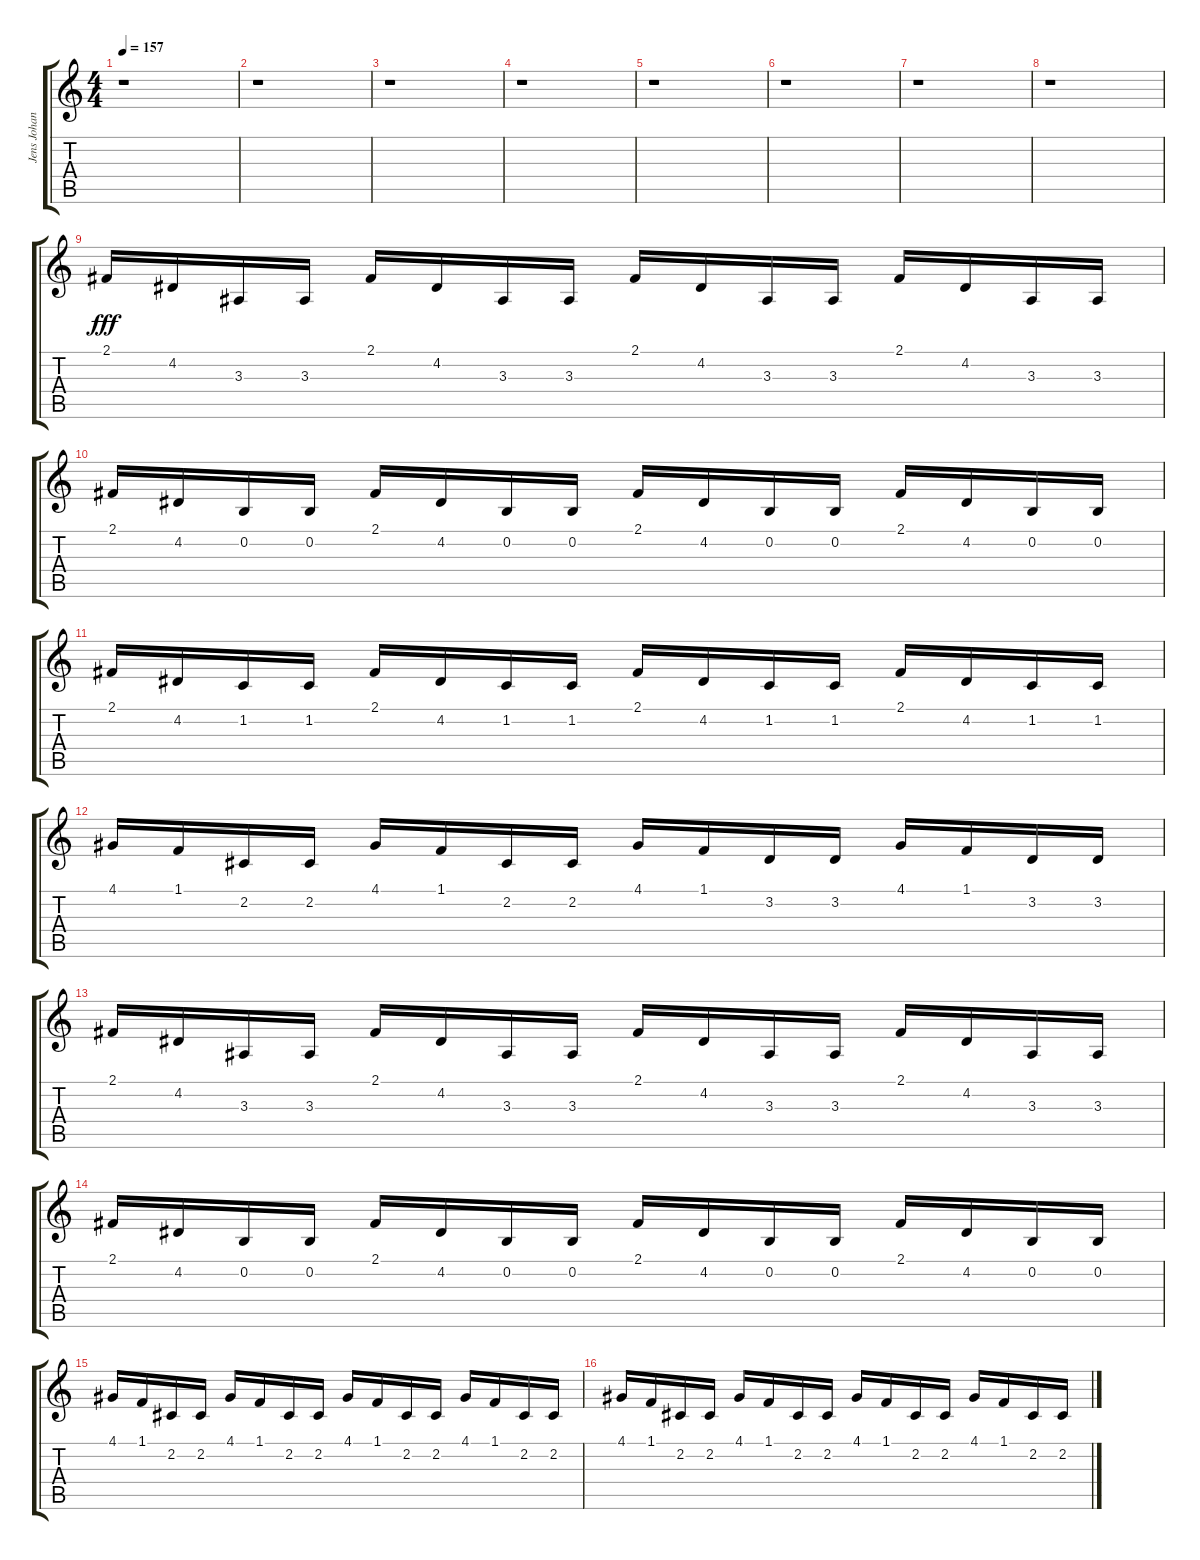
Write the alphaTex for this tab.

\track ("Jens Johansson" "Jens Johan") {instrument pad1newage}
\staff {score tabs}
\tuning (E4 B3 G3 D3 A2 E2) {hide}
\ts (4 4)
\tempo 157
\clef g2
\ks c
r.1{dy f} |
r.1 |
r.1 |
r.1 |
r.1 |
r.1 |
r.1 |
r.1 |
2.1.16{dy fff} 4.2.16 3.3.16 3.3.16 2.1.16 4.2.16 3.3.16 3.3.16 2.1.16 4.2.16 3.3.16 3.3.16 2.1.16 4.2.16 3.3.16 3.3.16 |
2.1.16 4.2.16 0.2.16 0.2.16 2.1.16 4.2.16 0.2.16 0.2.16 2.1.16 4.2.16 0.2.16 0.2.16 2.1.16 4.2.16 0.2.16 0.2.16 |
2.1.16 4.2.16 1.2.16 1.2.16 2.1.16 4.2.16 1.2.16 1.2.16 2.1.16 4.2.16 1.2.16 1.2.16 2.1.16 4.2.16 1.2.16 1.2.16 |
4.1.16 1.1.16 2.2.16 2.2.16 4.1.16 1.1.16 2.2.16 2.2.16 4.1.16 1.1.16 3.2.16 3.2.16 4.1.16 1.1.16 3.2.16 3.2.16 |
2.1.16 4.2.16 3.3.16 3.3.16 2.1.16 4.2.16 3.3.16 3.3.16 2.1.16 4.2.16 3.3.16 3.3.16 2.1.16 4.2.16 3.3.16 3.3.16 |
2.1.16 4.2.16 0.2.16 0.2.16 2.1.16 4.2.16 0.2.16 0.2.16 2.1.16 4.2.16 0.2.16 0.2.16 2.1.16 4.2.16 0.2.16 0.2.16 |
4.1.16 1.1.16 2.2.16 2.2.16 4.1.16 1.1.16 2.2.16 2.2.16 4.1.16 1.1.16 2.2.16 2.2.16 4.1.16 1.1.16 2.2.16 2.2.16 |
4.1.16 1.1.16 2.2.16 2.2.16 4.1.16 1.1.16 2.2.16 2.2.16 4.1.16 1.1.16 2.2.16 2.2.16 4.1.16 1.1.16 2.2.16 2.2.16
